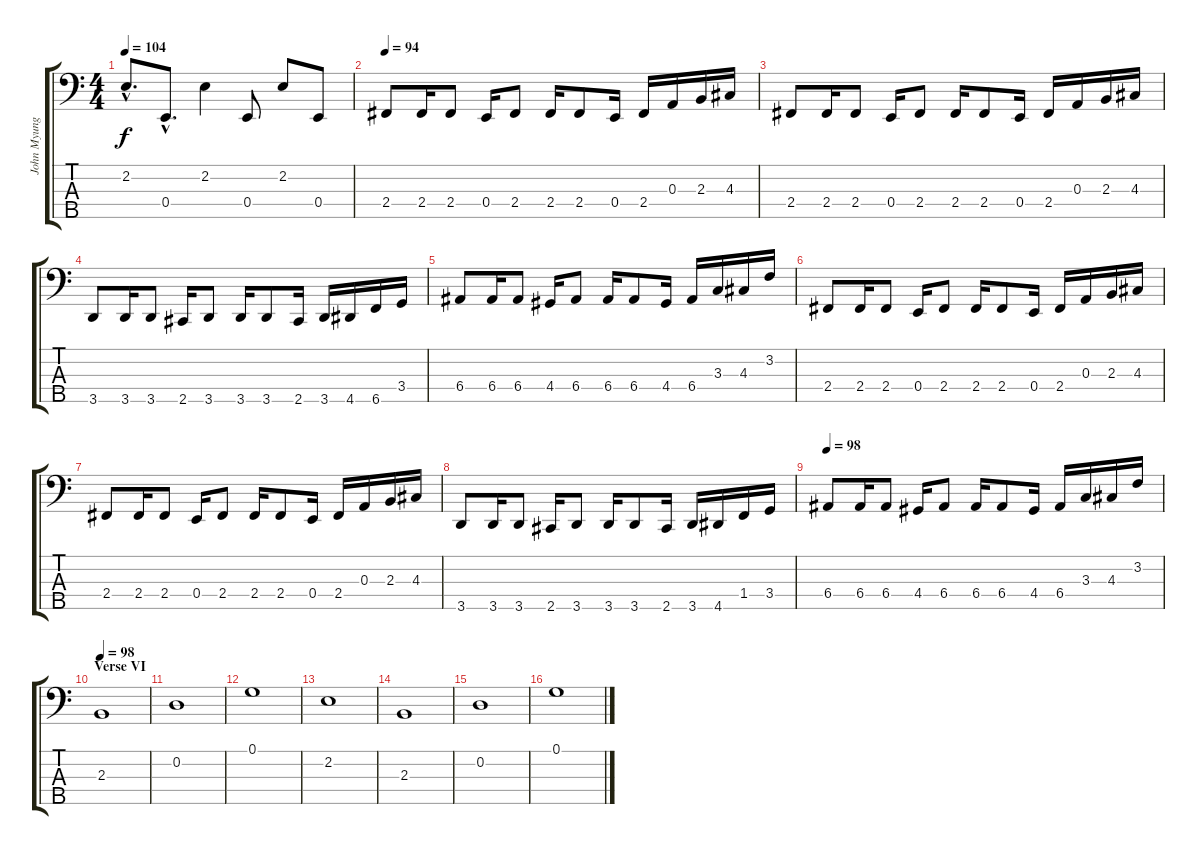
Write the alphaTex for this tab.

\track ("John Myung" "John Myung") {instrument electricbassfinger}
\staff {score tabs}
\tuning (G2 D2 A1 E1 B0) {hide}
\ts (4 4)
\tempo 104
\clef f4
\ks c
2.2{hac}.8{d dy f} 0.4{hac}.8{d} 2.2.4 0.4.8 2.2.8 0.4.8 |
\tempo 94
2.4.8 2.4.16 2.4.8 0.4.16 2.4.8 2.4.16 2.4.8 0.4.16 2.4.16 0.3.16 2.3.16 4.3.16 |
2.4.8 2.4.16 2.4.8 0.4.16 2.4.8 2.4.16 2.4.8 0.4.16 2.4.16 0.3.16 2.3.16 4.3.16 |
3.5.8 3.5.16 3.5.8 2.5.16 3.5.8 3.5.16 3.5.8 2.5.16 3.5.16 4.5.16 6.5.16 3.4.16 |
6.4.8 6.4.16 6.4.8 4.4.16 6.4.8 6.4.16 6.4.8 4.4.16 6.4.16 3.3.16 4.3.16 3.2.16 |
2.4.8 2.4.16 2.4.8 0.4.16 2.4.8 2.4.16 2.4.8 0.4.16 2.4.16 0.3.16 2.3.16 4.3.16 |
2.4.8 2.4.16 2.4.8 0.4.16 2.4.8 2.4.16 2.4.8 0.4.16 2.4.16 0.3.16 2.3.16 4.3.16 |
3.5.8 3.5.16 3.5.8 2.5.16 3.5.8 3.5.16 3.5.8 2.5.16 3.5.16 4.5.16 1.4.16 3.4.16 |
\tempo 98
6.4.8 6.4.16 6.4.8 4.4.16 6.4.8 6.4.16 6.4.8 4.4.16 6.4.16 3.3.16 4.3.16 3.2.16 |
\section ("" "Verse VI")
\tempo 98
2.3.1 |
0.2.1 |
0.1.1 |
2.2.1 |
2.3.1 |
0.2.1 |
0.1.1
